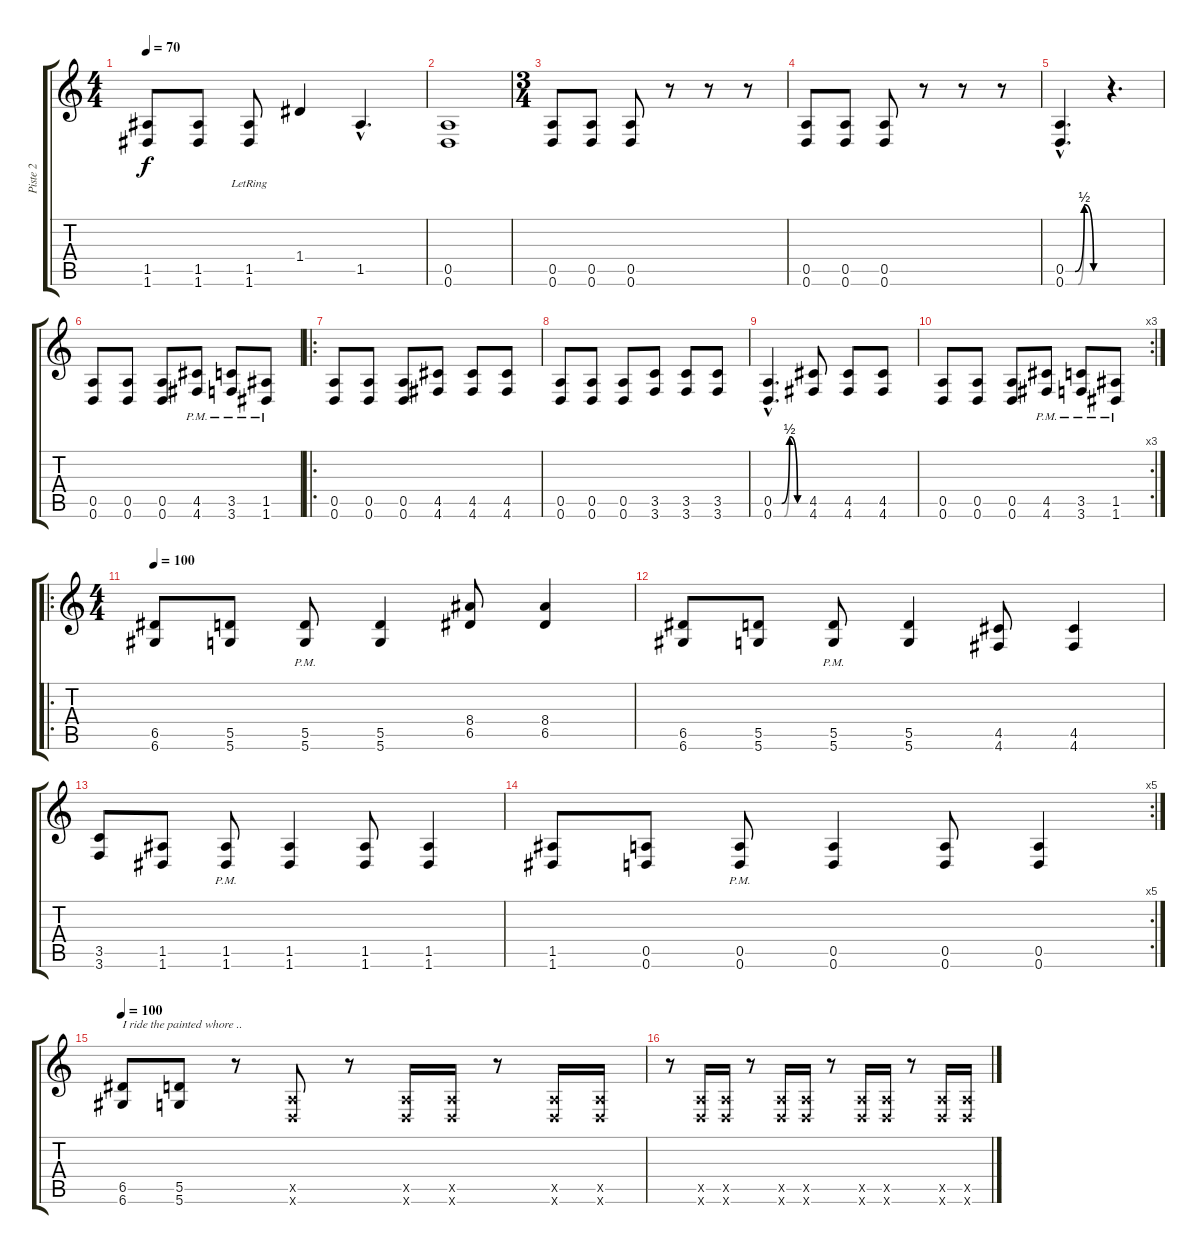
\track ("Piste 2" "Piste 2") {instrument distortionguitar}
\staff {score tabs}
\tuning (E4 B3 G3 D3 A2 D2) {hide}
\ts (4 4)
\tempo 70
\clef g2
\ks c
(1.5 1.6).8{dy f} (1.5 1.6).8 (1.5{lr} 1.6{lr}).8 1.4.4 1.5{hac}.4{d} |
(0.5 0.6).1 |
\ts (3 4)
(0.5 0.6).8 (0.5 0.6).8 (0.5 0.6).8 r.8 r.8 r.8 |
(0.5 0.6).8 (0.5 0.6).8 (0.5 0.6).8 r.8 r.8 r.8 |
(0.5{be (custom 0 0 15 0 30 2 45 0 60 0) hac} 0.6{be (custom 0 0 15 0 20 0 30 2 45 0 60 0) hac}).4{d} r.4{d} |
(0.5 0.6).8 (0.5 0.6).8 (0.5 0.6).8 (4.5{pm} 4.6{pm}).8 (3.5{pm} 3.6{pm}).8 (1.5{pm} 1.6{pm}).8 |
\ro
(0.5 0.6).8 (0.5 0.6).8 (0.5 0.6).8 (4.5 4.6).8 (4.5 4.6).8 (4.5 4.6).8 |
(0.5 0.6).8 (0.5 0.6).8 (0.5 0.6).8 (3.5 3.6).8 (3.5 3.6).8 (3.5 3.6).8 |
(0.5{be (custom 0 0 15 0 30 2 45 0 60 0) hac} 0.6{be (custom 0 0 15 0 20 0 30 2 45 0 60 0) hac}).4{d} (4.5 4.6).8 (4.5 4.6).8 (4.5 4.6).8 |
\rc 3
(0.5 0.6).8 (0.5 0.6).8 (0.5 0.6).8 (4.5{pm} 4.6{pm}).8 (3.5{pm} 3.6{pm}).8 (1.5{pm} 1.6{pm}).8 |
\ro
\ts (4 4)
\tempo 100
(6.5 6.6).8 (5.5 5.6).8 (5.5{pm} 5.6{pm}).8 (5.5 5.6).4 (8.4 6.5).8 (8.4 6.5).4 |
(6.5 6.6).8 (5.5 5.6).8 (5.5{pm} 5.6{pm}).8 (5.5 5.6).4 (4.5 4.6).8 (4.5 4.6).4 |
(3.5 3.6).8 (1.5 1.6).8 (1.5{pm} 1.6{pm}).8 (1.5 1.6).4 (1.5 1.6).8 (1.5 1.6).4 |
\rc 5
(1.5 1.6).8 (0.5 0.6).8 (0.5{pm} 0.6{pm}).8 (0.5 0.6).4 (0.5 0.6).8 (0.5 0.6).4 |
\tempo 100
(6.5 6.6).8{txt "I ride the painted whore .."} (5.5 5.6).8 r.8 (0.5{x} 0.6{x}).8 r.8 (0.5{x} 0.6{x}).16 (0.5{x} 0.6{x}).16 r.8 (0.5{x} 0.6{x}).16 (0.5{x} 0.6{x}).16 |
r.8 (0.5{x} 0.6{x}).16 (0.5{x} 0.6{x}).16 r.8 (0.5{x} 0.6{x}).16 (0.5{x} 0.6{x}).16 r.8 (0.5{x} 0.6{x}).16 (0.5{x} 0.6{x}).16 r.8 (0.5{x} 0.6{x}).16 (0.5{x} 0.6{x}).16
